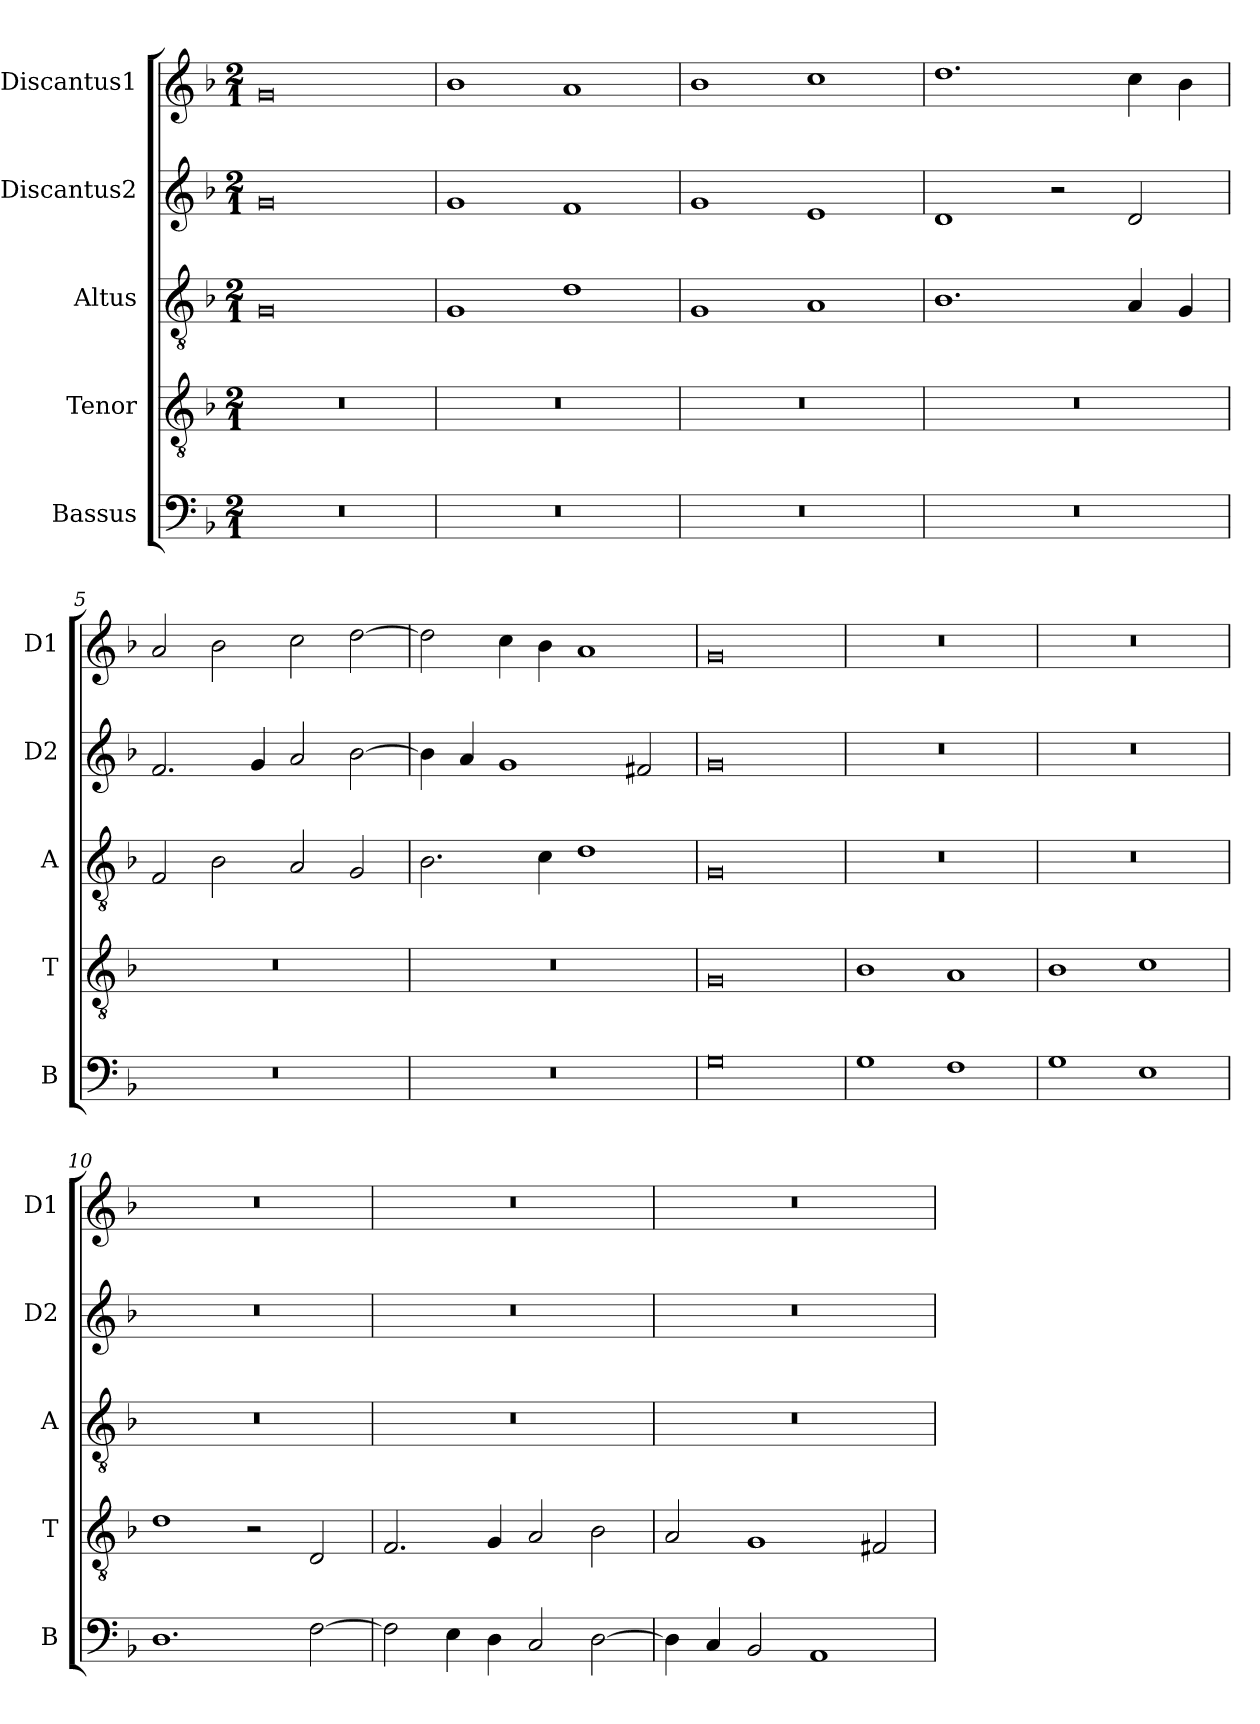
**kern	**kern	**kern	**kern	**kern
*part5	*part4	*part3	*part2	*part1
*staff5	*staff4	*staff3	*staff2	*staff1
*I"Bassus	*I"Tenor	*I"Altus	*I"Discantus2	*I"Discantus1
*I'B	*I'T	*I'A	*I'D2	*I'D1
*clefF4	*clefGv2	*clefGv2	*clefG2	*clefG2
*k[b-]	*k[b-]	*k[b-]	*k[b-]	*k[b-]
*M2/1	*M2/1	*M2/1	*M2/1	*M2/1
=1	=1	=1	=1	=1
0r	0r	0G	0g	0g
=2	=2	=2	=2	=2
0r	0r	1G	1g	1b-
.	.	1d	1f	1a
=3	=3	=3	=3	=3
0r	0r	1G	1g	1b-
.	.	1A	1e	1cc
=4	=4	=4	=4	=4
0r	0r	1.B-	1d	1.dd
.	.	.	2r	.
.	.	4A/	2d/	4cc\
.	.	4G/	.	4b-\
=5	=5	=5	=5	=5
0r	0r	2F/	2.f/	2a/
.	.	2B-\	.	2b-\
.	.	.	4g/	.
.	.	2A/	2a/	2cc\
.	.	2G/	[2b-\	[2dd\
=6	=6	=6	=6	=6
0r	0r	2.B-\	4b-\]	2dd\]
.	.	.	4a/	.
.	.	.	1g	4cc\
.	.	4c\	.	4b-\
.	.	1d	.	1a
.	.	.	2f#X/	.
=7	=7	=7	=7	=7
0G	0G	0G	0g	0g
=8	=8	=8	=8	=8
1G	1B-	0r	0r	0r
1F	1A	.	.	.
=9	=9	=9	=9	=9
1G	1B-	0r	0r	0r
1E	1c	.	.	.
=10	=10	=10	=10	=10
1.D	1d	0r	0r	0r
.	2r	.	.	.
[2F\	2D/	.	.	.
=11	=11	=11	=11	=11
2F\]	2.F/	0r	0r	0r
4E\	.	.	.	.
4D\	4G/	.	.	.
2C/	2A/	.	.	.
[2D\	2B-\	.	.	.
=12	=12	=12	=12	=12
4D\]	2A/	0r	0r	0r
4C/	.	.	.	.
2BB-/	1G	.	.	.
1AA	.	.	.	.
.	2F#X/	.	.	.
=	=	=	=	=
*-	*-	*-	*-	*-
